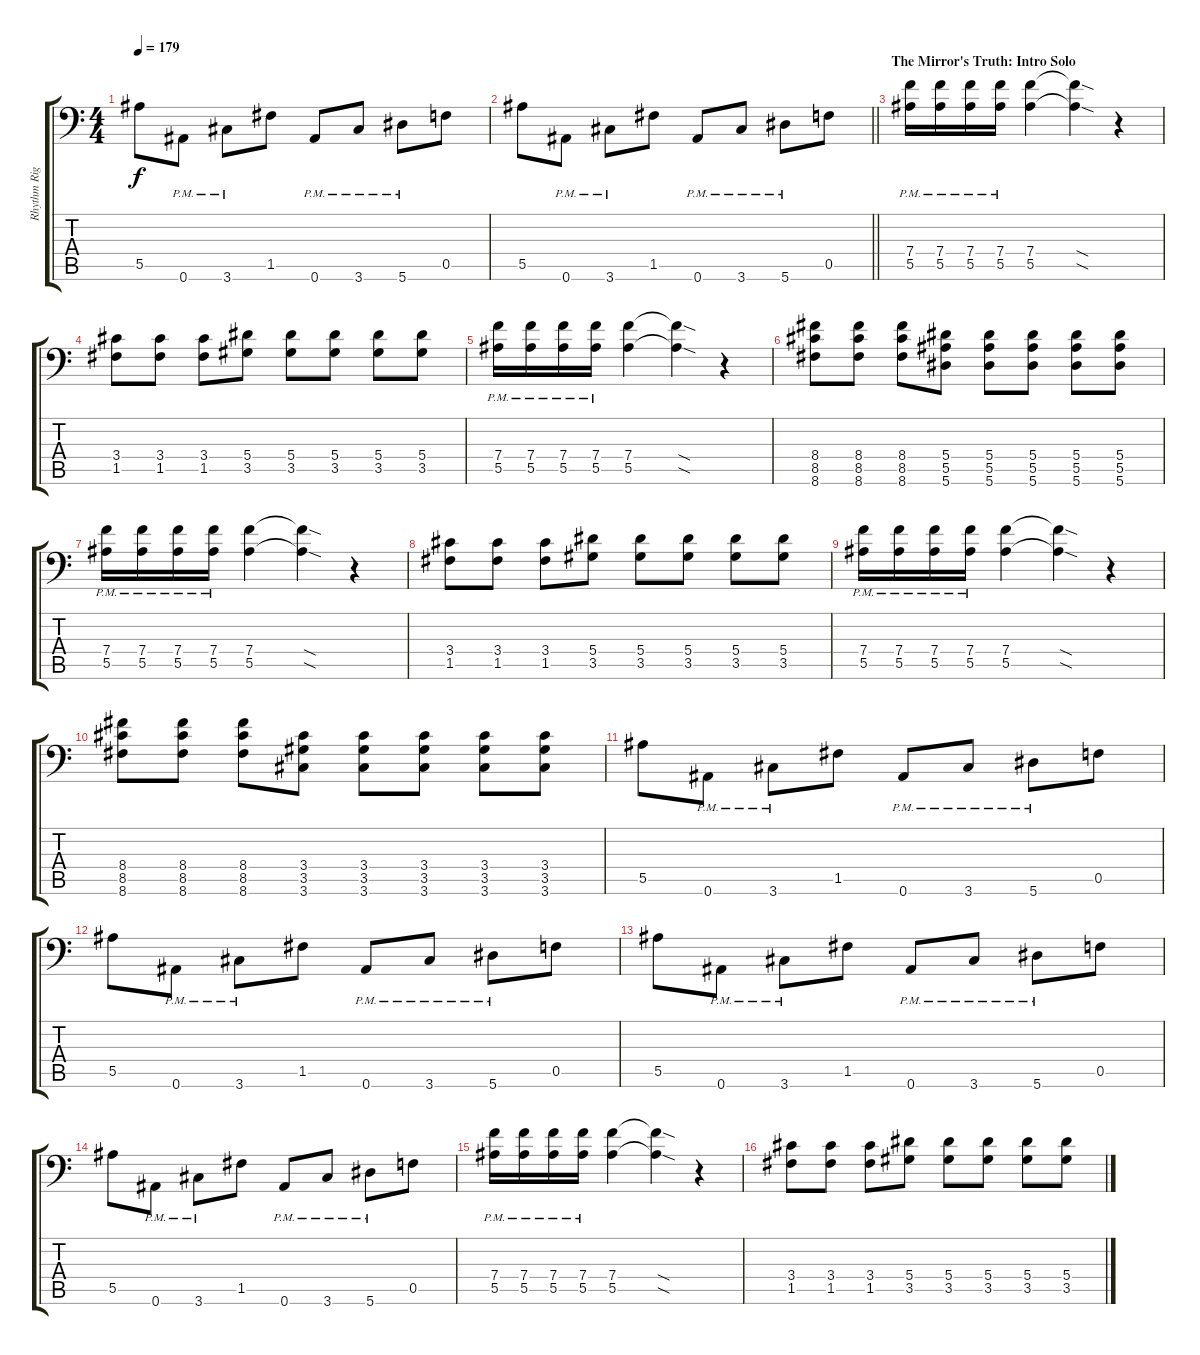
\track ("Rhythm Right" "Rhythm Rig") {instrument distortionguitar}
\staff {score tabs}
\tuning (C4 G3 Eb3 Bb2 F2 Bb1) {hide}
\ts (4 4)
\tempo 179
\clef f4
\ks c
5.5.8{dy f} 0.6{pm}.8 3.6{pm}.8 1.5.8 0.6{pm}.8 3.6{pm}.8 5.6{pm}.8 0.5.8 |
\barLineRight lightlight
5.5.8 0.6{pm}.8 3.6{pm}.8 1.5.8 0.6{pm}.8 3.6{pm}.8 5.6{pm}.8 0.5.8 |
\section ("" "The Mirror's Truth: Intro Solo")
(7.4{pm} 5.5{pm}).16 (7.4{pm} 5.5{pm}).16 (7.4{pm} 5.5{pm}).16 (7.4{pm} 5.5{pm}).16 (7.4 5.5).4 (7.4{sod t} 5.5{sod t}).4 r.4 |
(3.4 1.5).8 (3.4 1.5).8 (3.4 1.5).8 (5.4 3.5).8 (5.4 3.5).8 (5.4 3.5).8 (5.4 3.5).8 (5.4 3.5).8 |
(7.4{pm} 5.5{pm}).16 (7.4{pm} 5.5{pm}).16 (7.4{pm} 5.5{pm}).16 (7.4{pm} 5.5{pm}).16 (7.4 5.5).4 (7.4{sod t} 5.5{sod t}).4 r.4 |
(8.4 8.5 8.6).8 (8.4 8.5 8.6).8 (8.4 8.5 8.6).8 (5.4 5.5 5.6).8 (5.4 5.5 5.6).8 (5.4 5.5 5.6).8 (5.4 5.5 5.6).8 (5.4 5.5 5.6).8 |
(7.4{pm} 5.5{pm}).16 (7.4{pm} 5.5{pm}).16 (7.4{pm} 5.5{pm}).16 (7.4{pm} 5.5{pm}).16 (7.4 5.5).4 (7.4{sod t} 5.5{sod t}).4 r.4 |
(3.4 1.5).8 (3.4 1.5).8 (3.4 1.5).8 (5.4 3.5).8 (5.4 3.5).8 (5.4 3.5).8 (5.4 3.5).8 (5.4 3.5).8 |
(7.4{pm} 5.5{pm}).16 (7.4{pm} 5.5{pm}).16 (7.4{pm} 5.5{pm}).16 (7.4{pm} 5.5{pm}).16 (7.4 5.5).4 (7.4{sod t} 5.5{sod t}).4 r.4 |
(8.4 8.5 8.6).8 (8.4 8.5 8.6).8 (8.4 8.5 8.6).8 (3.4 3.5 3.6).8 (3.4 3.5 3.6).8 (3.4 3.5 3.6).8 (3.4 3.5 3.6).8 (3.4 3.5 3.6).8 |
5.5.8 0.6{pm}.8 3.6{pm}.8 1.5.8 0.6{pm}.8 3.6{pm}.8 5.6{pm}.8 0.5.8 |
5.5.8 0.6{pm}.8 3.6{pm}.8 1.5.8 0.6{pm}.8 3.6{pm}.8 5.6{pm}.8 0.5.8 |
5.5.8 0.6{pm}.8 3.6{pm}.8 1.5.8 0.6{pm}.8 3.6{pm}.8 5.6{pm}.8 0.5.8 |
5.5.8 0.6{pm}.8 3.6{pm}.8 1.5.8 0.6{pm}.8 3.6{pm}.8 5.6{pm}.8 0.5.8 |
(7.4{pm} 5.5{pm}).16 (7.4{pm} 5.5{pm}).16 (7.4{pm} 5.5{pm}).16 (7.4{pm} 5.5{pm}).16 (7.4 5.5).4 (7.4{sod t} 5.5{sod t}).4 r.4 |
(3.4 1.5).8 (3.4 1.5).8 (3.4 1.5).8 (5.4 3.5).8 (5.4 3.5).8 (5.4 3.5).8 (5.4 3.5).8 (5.4 3.5).8
